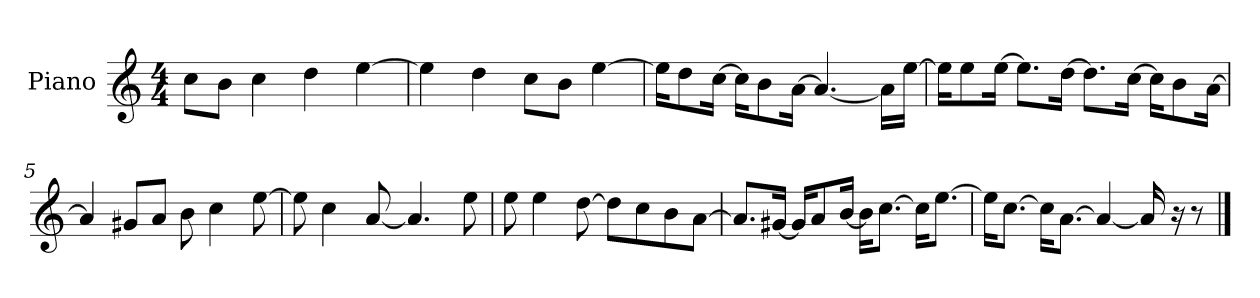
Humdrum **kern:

**kern
*part1
*staff1
*I"Piano
*I'P-no
*clefG2
*k[]
*M4/4
*MM90
=1
8cc\L
8b\J
4cc\
4dd\
[4ee\
=2
4ee\]
4dd\
8cc\L
8b\J
[4ee\
=3
16ee\KL]
8dd\
[16cc\Jk
16cc\KL]
8b\
[16a\Jk
4.a/_
16a\LL]
[16ee\JJ
=4
16ee\KL]
8ee\
[16ee\Jk
8.ee\L]
[16dd\Jk
8.dd\L]
[16cc\Jk
16cc\KL]
8b\
[16a\Jk
=5
4a/]
8g#X/L
8a/J
8b\
4cc\
[8ee\
!!LO:LB:g=z
=6
8ee\]
4cc\
[8a/
4.a/]
8ee\
=7
8ee\
4ee\
[8dd\
8dd\L]
8cc\
8b\
[8a\J
=8
8.a/L]
[16g#X/Jk
16g#/KL]
8a/
[16b/Jk
16b\KL]
[8.cc\J
16cc\KL]
[8.ee\J
=9
16ee\KL]
[8.cc\J
16cc\KL]
[8.a\J
4a/_
16a/]
16r
8r
==
*-
